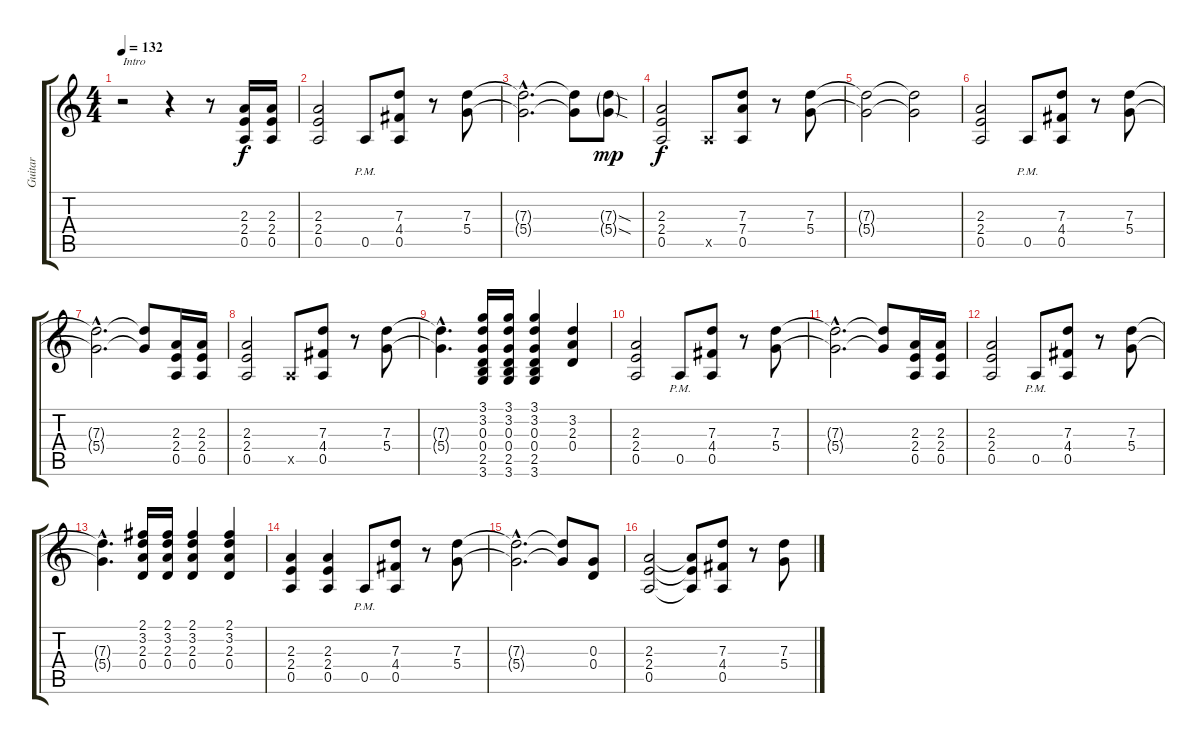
\track ("Guitar" "Guitar") {instrument overdrivenguitar}
\staff {score tabs}
\tuning (E4 B3 G3 D3 A2 E2) {hide}
\ts (4 4)
\tempo 132
\clef g2
\ks c
r.2{txt "Intro" dy f instrument overdrivenguitar} r.4 r.8 (2.3 2.4 0.5).16 (2.3 2.4 0.5).16 |
(2.3 2.4 0.5).2 0.5{pm}.8 (7.3 4.4 0.5).8 r.8 (7.3 5.4).8 |
(7.3{hac t} 5.4{hac t}).2{d} (7.3{t} 5.4{t}).8 (7.3{sod g} 5.4{sod g}).8{dy mp} |
(2.3 2.4 0.5).2{dy f} 0.5{x}.8 (7.3 7.4 0.5).8 r.8 (7.3 5.4).8 |
(7.3{t} 5.4{t}).2 (7.3{t} 5.4{t}).2 |
(2.3 2.4 0.5).2 0.5{pm}.8 (7.3 4.4 0.5).8 r.8 (7.3 5.4).8 |
(7.3{hac t} 5.4{hac t}).2{d} (7.3{t} 5.4{t}).8 (2.3 2.4 0.5).16 (2.3 2.4 0.5).16 |
(2.3 2.4 0.5).2 0.5{x}.8 (7.3 4.4 0.5).8 r.8 (7.3 5.4).8 |
(7.3{hac t} 5.4{hac t}).4{d} (3.1 3.2 0.3 0.4 2.5 3.6).16 (3.1 3.2 0.3 0.4 2.5 3.6).16 (3.1 3.2 0.3 0.4 2.5 3.6).4 (3.2 2.3 0.4).4 |
(2.3 2.4 0.5).2 0.5{pm}.8 (7.3 4.4 0.5).8 r.8 (7.3 5.4).8 |
(7.3{hac t} 5.4{hac t}).2{d} (7.3{t} 5.4{t}).8 (2.3 2.4 0.5).16 (2.3 2.4 0.5).16 |
(2.3 2.4 0.5).2 0.5{pm}.8 (7.3 4.4 0.5).8 r.8 (7.3 5.4).8 |
(7.3{hac t} 5.4{hac t}).4{d} (2.1 3.2 2.3 0.4).16 (2.1 3.2 2.3 0.4).16 (2.1 3.2 2.3 0.4).4 (2.1 3.2 2.3 0.4).4 |
(2.3 2.4 0.5).4 (2.3 2.4 0.5).4 0.5{pm}.8 (7.3 4.4 0.5).8 r.8 (7.3 5.4).8 |
(7.3{hac t} 5.4{hac t}).2{d} (7.3{t} 5.4{t}).8 (0.3 0.4).8 |
(2.3 2.4 0.5).2 (2.3{t} 2.4{t} 0.5{t}).8 (7.3 4.4 0.5).8 r.8 (7.3 5.4).8
